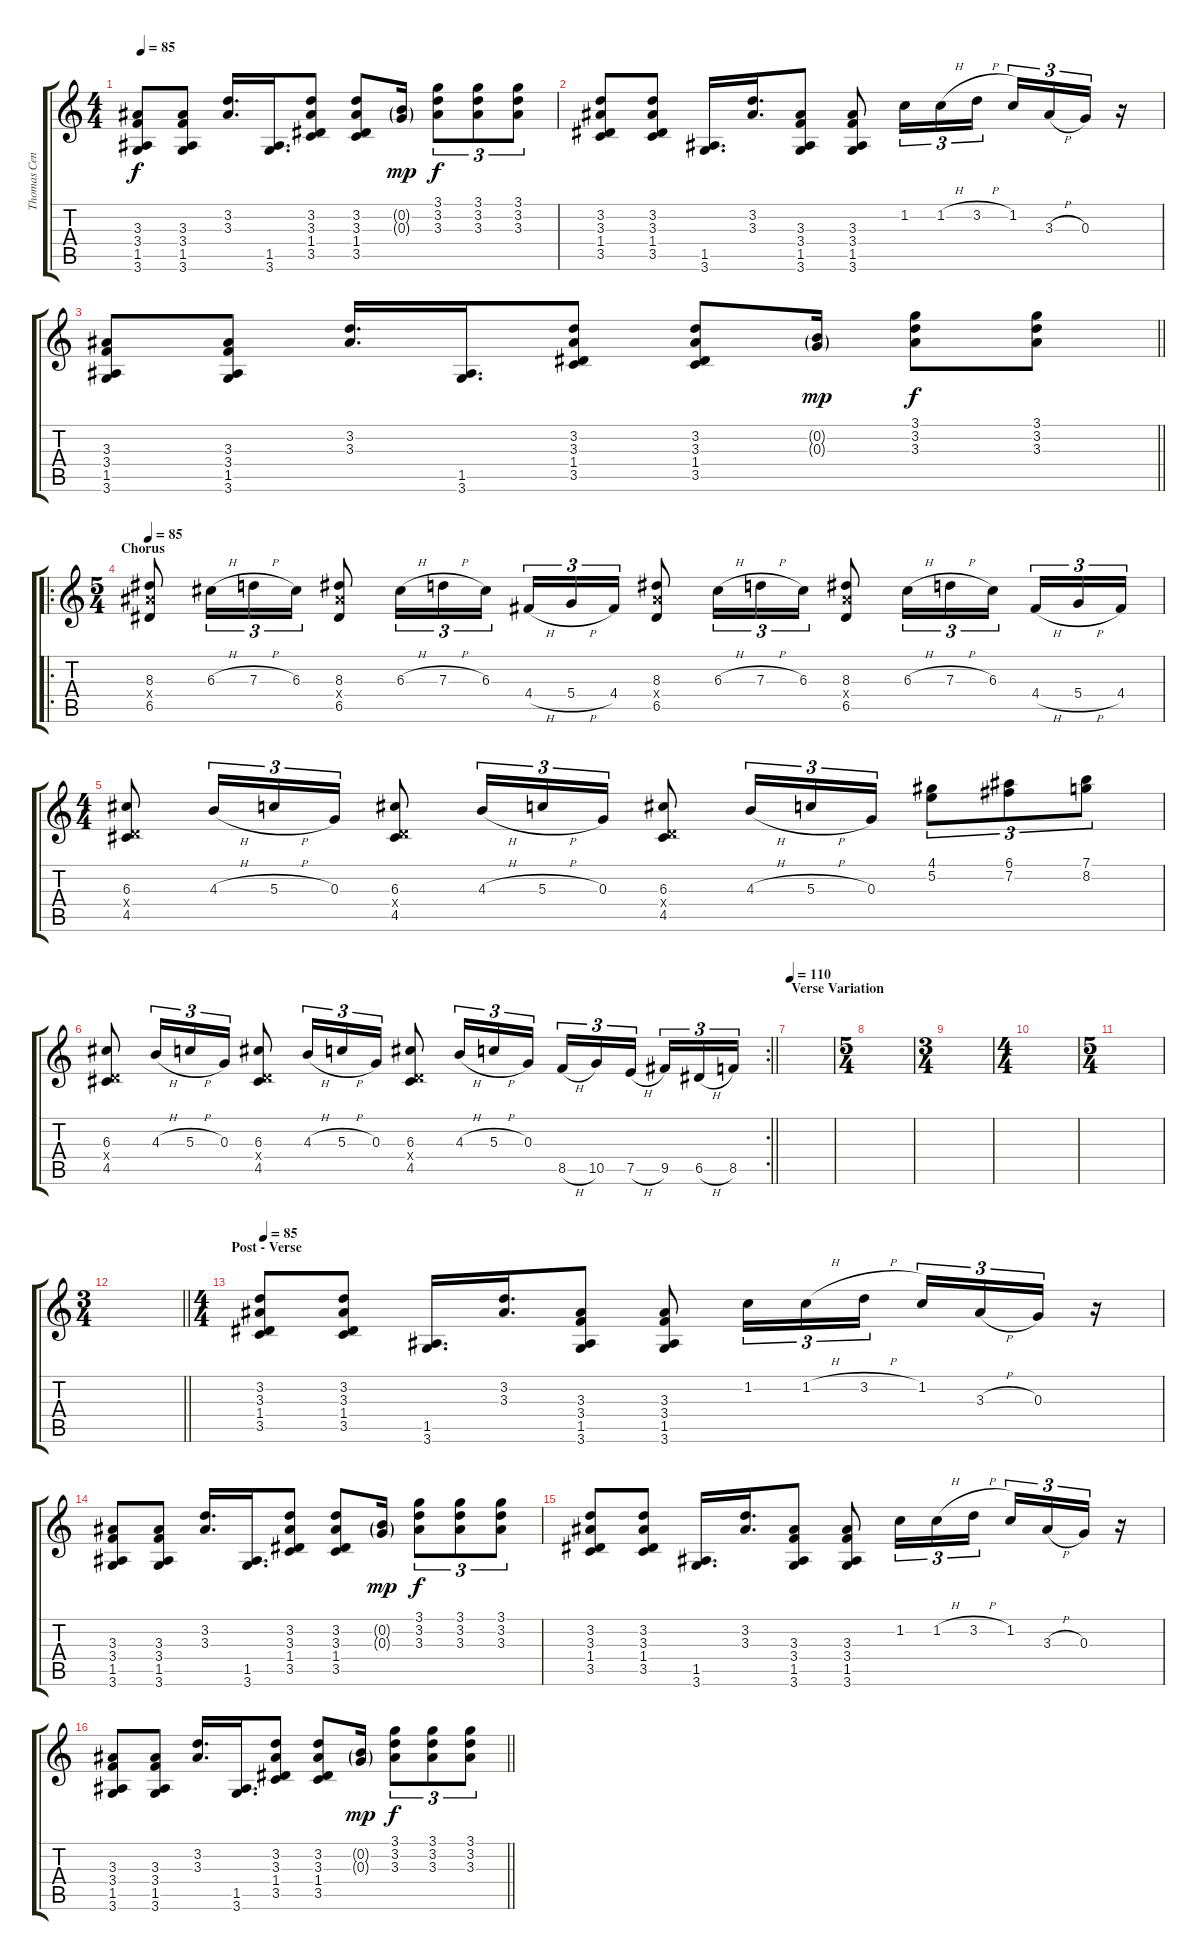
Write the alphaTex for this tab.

\track ("Thomas Center Guitar" "Thomas Cen") {instrument distortionguitar}
\staff {score tabs}
\tuning (E4 B3 G3 D3 A2 E2) {hide}
\ts (4 4)
\tempo 85
\clef g2
\ks c
(3.3 3.4 1.5 3.6).8{dy f} (3.3 3.4 1.5 3.6).8 (3.2 3.3).16{d} (1.5 3.6).16{d} (3.2 3.3 1.4 3.5).8 (3.2 3.3 1.4 3.5).8 (0.2{g} 0.3{g}).16{dy mp} (3.1 3.2 3.3).8{tu (3 2) dy f} (3.1 3.2 3.3).8{tu (3 2)} (3.1 3.2 3.3).8{tu (3 2)} |
(3.2 3.3 1.4 3.5).8 (3.2 3.3 1.4 3.5).8 (1.5 3.6).16{d} (3.2 3.3).16{d} (3.3 3.4 1.5 3.6).8 (3.3 3.4 1.5 3.6).8 1.2.16{tu (3 2)} 1.2{h}.16{tu (3 2)} 3.2{h}.16{tu (3 2) beam splitsecondary} 1.2.16{tu (3 2)} 3.3{h}.16{tu (3 2)} 0.3.16{tu (3 2)} r.16 |
\barLineRight lightlight
(3.3 3.4 1.5 3.6).8 (3.3 3.4 1.5 3.6).8 (3.2 3.3).16{d} (1.5 3.6).16{d} (3.2 3.3 1.4 3.5).8 (3.2 3.3 1.4 3.5).8 (0.2{g} 0.3{g}).16{dy mp} (3.1 3.2 3.3).8{dy f} (3.1 3.2 3.3).8 |
\ro
\ts (5 4)
\section ("" "Chorus")
\tempo 85
(8.3 8.4{x} 6.5).8 6.3{h}.16{tu (3 2)} 7.3{h}.16{tu (3 2)} 6.3.16{tu (3 2)} (8.3 8.4{x} 6.5).8 6.3{h}.16{tu (3 2)} 7.3{h}.16{tu (3 2)} 6.3.16{tu (3 2)} 4.4{h}.16{tu (3 2)} 5.4{h}.16{tu (3 2)} 4.4.16{tu (3 2)} (8.3 8.4{x} 6.5).8 6.3{h}.16{tu (3 2)} 7.3{h}.16{tu (3 2)} 6.3.16{tu (3 2)} (8.3 8.4{x} 6.5).8 6.3{h}.16{tu (3 2)} 7.3{h}.16{tu (3 2)} 6.3.16{tu (3 2) beam splitsecondary} 4.4{h}.16{tu (3 2)} 5.4{h}.16{tu (3 2)} 4.4.16{tu (3 2)} |
\ts (4 4)
(6.3 0.4{x} 4.5).8 4.3{h}.16{tu (3 2)} 5.3{h}.16{tu (3 2)} 0.3.16{tu (3 2)} (6.3 0.4{x} 4.5).8 4.3{h}.16{tu (3 2)} 5.3{h}.16{tu (3 2)} 0.3.16{tu (3 2)} (6.3 0.4{x} 4.5).8 4.3{h}.16{tu (3 2)} 5.3{h}.16{tu (3 2)} 0.3.16{tu (3 2)} (4.1 5.2).8{tu (3 2)} (6.1 7.2).8{tu (3 2)} (7.1 8.2).8{tu (3 2)} |
\rc 2
\barLineRight lightlight
(6.3 0.4{x} 4.5).8 4.3{h}.16{tu (3 2)} 5.3{h}.16{tu (3 2)} 0.3.16{tu (3 2)} (6.3 0.4{x} 4.5).8 4.3{h}.16{tu (3 2)} 5.3{h}.16{tu (3 2)} 0.3.16{tu (3 2)} (6.3 0.4{x} 4.5).8 4.3{h}.16{tu (3 2)} 5.3{h}.16{tu (3 2)} 0.3.16{tu (3 2)} 8.5{h}.16{tu (3 2)} 10.5.16{tu (3 2)} 7.5{h}.16{tu (3 2) beam splitsecondary} 9.5.16{tu (3 2)} 6.5{h}.16{tu (3 2)} 8.5.16{tu (3 2)} |
\section ("" "Verse Variation")
\tempo 110
|
\ts (5 4)
|
\ts (3 4)
|
\ts (4 4)
|
\ts (5 4)
|
\ts (3 4)
\barLineRight lightlight
|
\ts (4 4)
\section ("" "Post - Verse")
\tempo 85
(3.2 3.3 1.4 3.5).8 (3.2 3.3 1.4 3.5).8 (1.5 3.6).16{d} (3.2 3.3).16{d} (3.3 3.4 1.5 3.6).8 (3.3 3.4 1.5 3.6).8 1.2.16{tu (3 2)} 1.2{h}.16{tu (3 2)} 3.2{h}.16{tu (3 2) beam splitsecondary} 1.2.16{tu (3 2)} 3.3{h}.16{tu (3 2)} 0.3.16{tu (3 2)} r.16 |
(3.3 3.4 1.5 3.6).8 (3.3 3.4 1.5 3.6).8 (3.2 3.3).16{d} (1.5 3.6).16{d} (3.2 3.3 1.4 3.5).8 (3.2 3.3 1.4 3.5).8 (0.2{g} 0.3{g}).16{dy mp} (3.1 3.2 3.3).8{tu (3 2) dy f} (3.1 3.2 3.3).8{tu (3 2)} (3.1 3.2 3.3).8{tu (3 2)} |
(3.2 3.3 1.4 3.5).8 (3.2 3.3 1.4 3.5).8 (1.5 3.6).16{d} (3.2 3.3).16{d} (3.3 3.4 1.5 3.6).8 (3.3 3.4 1.5 3.6).8 1.2.16{tu (3 2)} 1.2{h}.16{tu (3 2)} 3.2{h}.16{tu (3 2) beam splitsecondary} 1.2.16{tu (3 2)} 3.3{h}.16{tu (3 2)} 0.3.16{tu (3 2)} r.16 |
\barLineRight lightlight
(3.3 3.4 1.5 3.6).8 (3.3 3.4 1.5 3.6).8 (3.2 3.3).16{d} (1.5 3.6).16{d} (3.2 3.3 1.4 3.5).8 (3.2 3.3 1.4 3.5).8 (0.2{g} 0.3{g}).16{dy mp} (3.1 3.2 3.3).8{tu (3 2) dy f} (3.1 3.2 3.3).8{tu (3 2)} (3.1 3.2 3.3).8{tu (3 2)}
